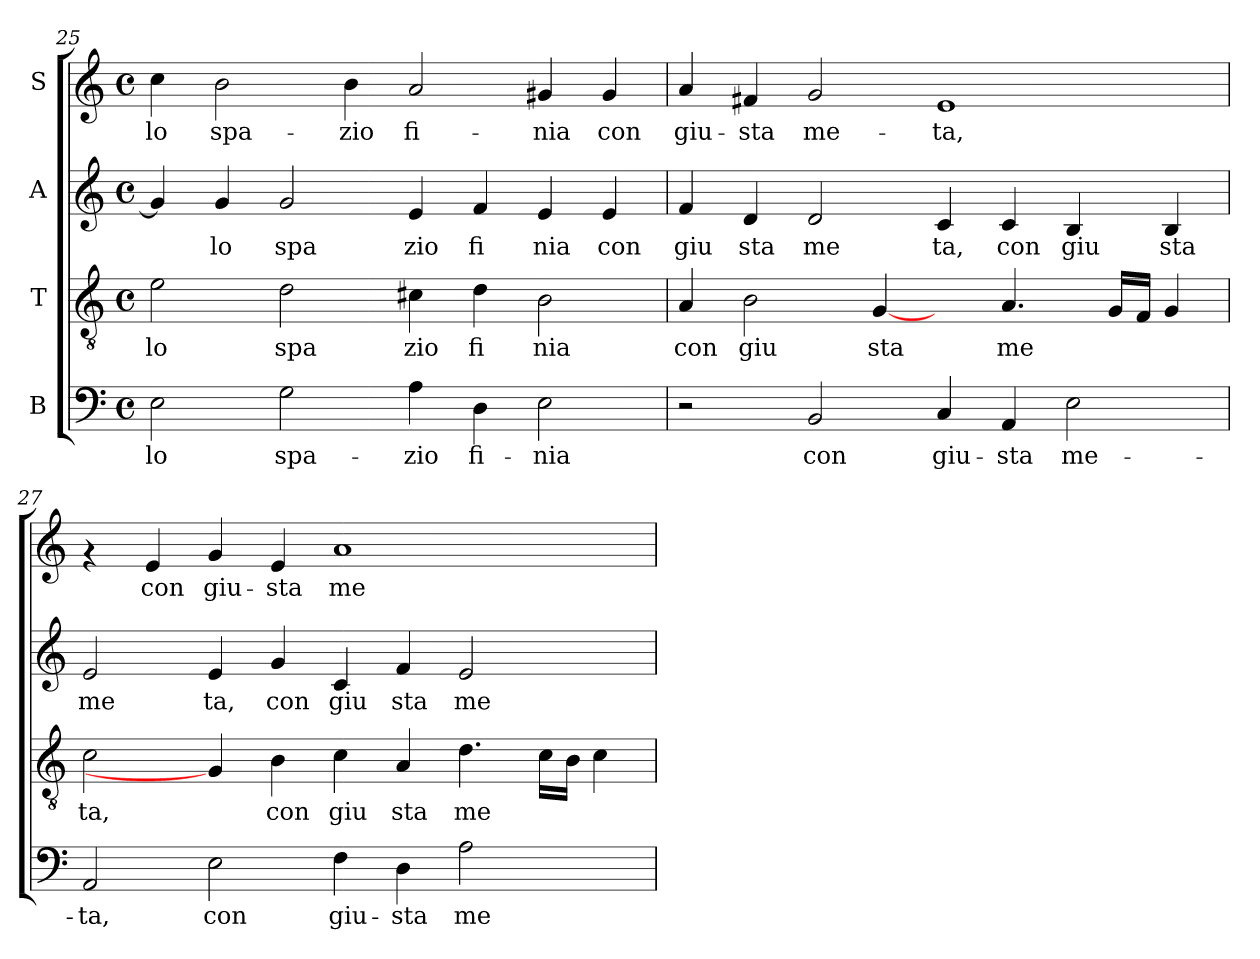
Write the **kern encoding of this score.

**kern	**text	**kern	**text	**kern	**text	**kern	**text
*part4	*part4	*part3	*part3	*part2	*part2	*part1	*part1
*staff4	*staff4	*staff3	*staff3	*staff2	*staff2	*staff1	*staff1
*I"B	*	*I"T	*	*I"A	*	*I"S	*
!!LO:LB:g=z
*clefF4	*	*clefGv2	*	*clefG2	*	*clefG2	*
*k[]	*	*k[]	*	*k[]	*	*k[]	*
*C:	*	*C:	*	*C:	*	*C:	*
*M4/4	*	*M4/4	*	*M4/4	*	*M4/4	*
*met(c)	*	*met(c)	*	*met(c)	*	*met(c)	*
=25	=25	=25	=25	=25	=25	=25	=25
!	!LO:LY:b:cj	!	!LO:LY:b:cj	!	!LO:LY:b:cj	!	!LO:LY:b:cj
2E\	lo	2e\	lo	4g/]	.	4cc\	lo
!	!	!	!	!	!LO:LY:b:cj	!	!LO:LY:b:cj
.	.	.	.	4g/	lo	2b\	spa-
!	!LO:LY:b:cj	!	!LO:LY:b:cj	!	!LO:LY:b:cj	!	!
2G\	spa-	2d\	spa	2g/	spa	.	.
!	!	!	!	!	!	!	!LO:LY:b:cj
.	.	.	.	.	.	4b\	-zio
!	!LO:LY:b:cj	!	!LO:LY:b:cj	!	!LO:LY:b:cj	!	!LO:LY:b:cj
4A\	-zio	4c#X\	zio	4e/	zio	2a/	fi-
!	!LO:LY:b:cj	!	!LO:LY:b:cj	!	!LO:LY:b:cj	!	!
4D\	fi-	4d\	fi	4f/	fi	.	.
!	!LO:LY:b:cj	!	!LO:LY:b:cj	!	!LO:LY:b:cj	!	!LO:LY:b:cj
2E\	-nia	2B\	nia	4e/	nia	4g#X/	-nia
!	!	!	!	!	!LO:LY:b:cj	!	!LO:LY:b:cj
.	.	.	.	4e/	con	4g#/	con
=26	=26	=26	=26	=26	=26	=26	=26
!	!	!	!LO:LY:b:cj	!	!LO:LY:b:cj	!	!LO:LY:b:cj
2r	.	4A/	con	4f/	giu	4a/	giu-
!	!	!	!LO:LY:b:cj	!	!LO:LY:b:cj	!	!LO:LY:b:cj
.	.	2B\	giu	4d/	sta	4f#X/	-sta
!	!LO:LY:b:cj	!	!	!	!LO:LY:b:cj	!	!LO:LY:b:cj
2BB/	con	.	.	2d/	me	2g/	me-
!	!	!	!LO:LY:b:cj	!	!	!	!
.	.	[4G/	sta	.	.	.	.
!	!LO:LY:b:cj	!	!	!	!LO:LY:b:cj	!	!LO:LY:b:cj
4C/	giu-	4ryy	.	4c/	ta,	1e	-ta,
!	!LO:LY:b:cj	!	!LO:LY:b:cj	!	!LO:LY:b:cj	!	!
4AA/	-sta	4.A/	me	4c/	con	.	.
!	!LO:LY:b:cj	!	!	!	!LO:LY:b:cj	!	!
2E\	me-	.	.	4B/	giu	.	.
!	!	!	!LO:LY:b:cj	!	!	!	!
.	.	16G/L	.	.	.	.	.
!	!	!	!LO:LY:b:cj	!	!	!	!
.	.	16F/J	.	.	.	.	.
!	!	!	!LO:LY:b:cj	!	!LO:LY:b:cj	!	!
.	.	4G/	.	4B/	sta	.	.
=27	=27	=27	=27	=27	=27	=27	=27
!	!LO:LY:b:cj	!	!LO:LY:b:cj	!	!LO:LY:b:cj	!	!
2AA/	-ta,	2c\	ta,	2e/	me	4rf	.
!	!	!	!	!	!	!	!LO:LY:b:cj
.	.	.	.	.	.	4e/	con
!	!LO:LY:b:cj	!	!	!	!LO:LY:b:cj	!	!LO:LY:b:cj
2E\	con	4G/]	.	4e/	ta,	4g/	giu-
!	!	!	!LO:LY:b:cj	!	!LO:LY:b:cj	!	!LO:LY:b:cj
.	.	4B\	con	4g/	con	4e/	-sta
!	!LO:LY:b:cj	!	!LO:LY:b:cj	!	!LO:LY:b:cj	!	!LO:LY:b:cj
4F\	giu-	4c\	giu	4c/	giu	1a	me-
!	!LO:LY:b:cj	!	!LO:LY:b:cj	!	!LO:LY:b:cj	!	!
4D\	-sta	4A/	sta	4f/	sta	.	.
!	!LO:LY:b:cj	!	!LO:LY:b:cj	!	!LO:LY:b:cj	!	!
2A\	me-	4.d\	me	2e/	me	.	.
!	!	!	!LO:LY:b:cj	!	!	!	!
.	.	16c\L	.	.	.	.	.
!	!	!	!LO:LY:b:cj	!	!	!	!
.	.	16B\J	.	.	.	.	.
!	!	!	!LO:LY:b:cj	!	!	!	!
4ryy	.	4c\	.	4ryy	.	4ryy	.
=	=	=	=	=	=	=	=
*-	*-	*-	*-	*-	*-	*-	*-
